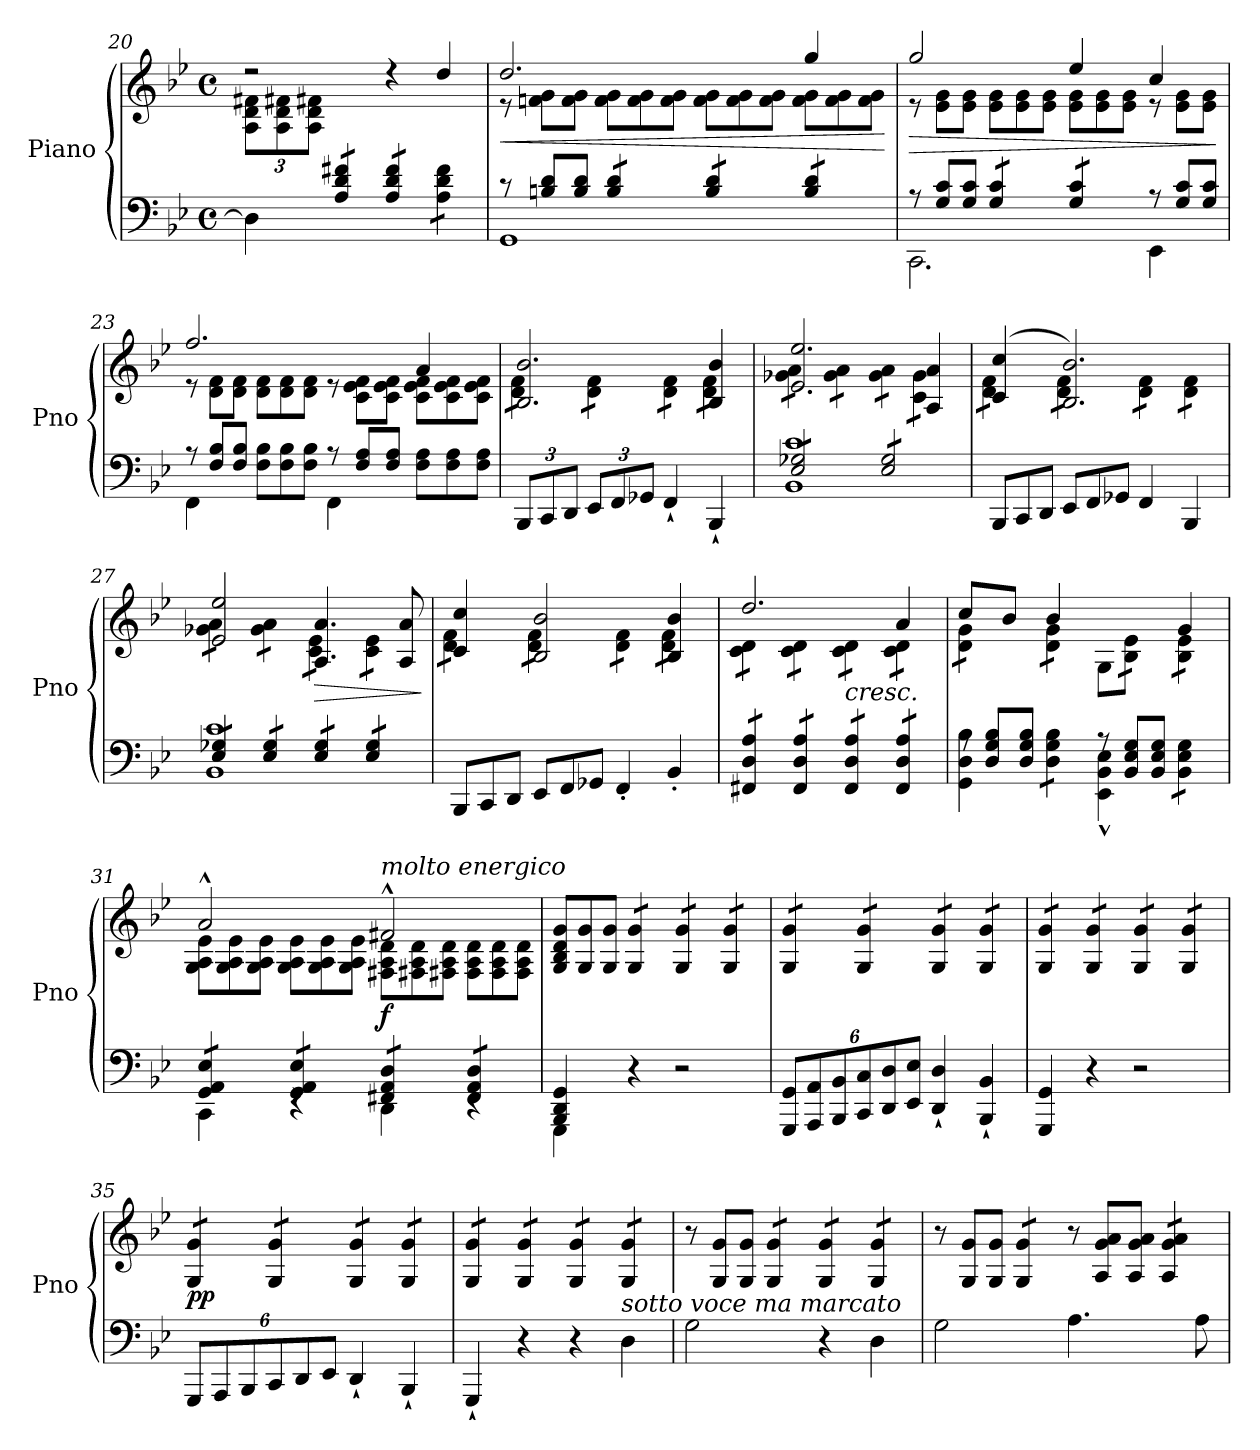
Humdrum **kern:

**kern	**kern	**dynam
*part1	*part1	*part1
*staff2	*staff1	*staff1/2
*I"Piano	*	*
*I'Pno	*	*
*clefF4	*clefG2	*
*k[b-e-]	*k[b-e-]	*
*M4/4	*M4/4	*
*met(c)	*met(c)	*
=20	=20	=20
*^	*^	*
*	*	*tremolo	*	*
4ryy	4D\]	2rdd	12A\ 12d\ 12f#X\L	.
.	.	.	12A\ 12d\ 12f#X\	.
.	.	.	12A\ 12d\ 12f#X\J	.
*	*	*Xtremolo	*	*
*tremolo	*	*	*	*
12A/ 12d/ 12f#X/L	4ryy	.	2.ryy	.
12A/ 12d/ 12f#X/	.	.	.	.
12A/ 12d/ 12f#X/J	.	.	.	.
*Xtuplet	*	*	*	*
12A/ 12d/ 12f#/L	2ryy	4rdd	.	.
12A/ 12d/ 12f#/	.	.	.	.
12A/ 12d/ 12f#/J	.	.	.	.
12A\ 12d\ 12f#\L	.	4dd/	.	.
12A\ 12d\ 12f#\	.	.	.	.
12A\ 12d\ 12f#\J	.	.	.	.
*Xtremolo	*	*	*	*
=21	=21	=21	=21	=21
!	!	!	!	!LO:HP:b
*	*	*	*Xtuplet	*
12r	1GG	2.dd/	12r	<
12Bn/ 12d/L	.	.	12fn\ 12g\L	.
12B/ 12d/J	.	.	12f\ 12g\J	.
*tremolo	*	*	*	*
*	*	*tremolo	*	*
12B/ 12d/L	.	.	12f\ 12g\L	.
12B/ 12d/	.	.	12f\ 12g\	.
12B/ 12d/J	.	.	12f\ 12g\J	.
12B/ 12d/L	.	.	12f\ 12g\L	.
12B/ 12d/	.	.	12f\ 12g\	.
12B/ 12d/J	.	.	12f\ 12g\J	.
12B/ 12d/L	.	4gg/	12f\ 12g\L	.
12B/ 12d/	.	.	12f\ 12g\	.
12B/ 12d/J	.	.	12f\ 12g\J	.
*	*	*Xtremolo	*	*
*Xtremolo	*	*	*	*
*v	*v	*	*	*
*	*v	*v	*
.	.	[
=22	=22	=22
*^	*	*
!	!	!	!LO:HP:b
*	*	*^	*
12r	2.CC\	2gg/	12r	>
12G/ 12c/L	.	.	12e-\ 12g\L	.
12G/ 12c/J	.	.	12e-\ 12g\J	.
*tremolo	*	*	*	*
*	*	*tremolo	*	*
12G/ 12c/L	.	.	12e-\ 12g\L	.
12G/ 12c/	.	.	12e-\ 12g\	.
12G/ 12c/J	.	.	12e-\ 12g\J	.
12G/ 12c/L	.	4ee-/	12e-\ 12g\L	.
12G/ 12c/	.	.	12e-\ 12g\	.
12G/ 12c/J	.	.	12e-\ 12g\J	.
*	*	*Xtremolo	*	*
*Xtremolo	*	*	*	*
12r	4EE-\	4cc/	12r	.
12G/ 12c/L	.	.	12e-\ 12g\L	.
12G/ 12c/J	.	.	12e-\ 12g\J	.
*v	*v	*	*	*
*	*v	*v	*
.	.	]
=23	=23	=23
*^	*^	*
12r	4FF\	2.ff/	12r	.
12F/ 12B-/L	.	.	12d\ 12f\L	.
12F/ 12B-/J	.	.	12d\ 12f\J	.
12F\ 12B-\L	4ryy	.	12d\ 12f\L	.
12F\ 12B-\	.	.	12d\ 12f\	.
12F\ 12B-\J	.	.	12d\ 12f\J	.
12r	4FF\	.	12r	.
12F/ 12A/L	.	.	12c\ 12e-\ 12f\L	.
12F/ 12A/J	.	.	12c\ 12e-\ 12f\J	.
12F\ 12A\L	4ryy	4a/	12c\ 12e-\ 12f\L	.
12F\ 12A\	.	.	12c\ 12e-\ 12f\	.
12F\ 12A\J	.	.	12c\ 12e-\ 12f\J	.
*v	*v	*	*	*
!!LO:PB:g=z	!!
=24	=24	=24	=24
*tuplet	*	*	*
*Xbrackettup	*	*	*
*	*tremolo	*	*
12BBB-/L	2.B-/ 2.b-/	12d\ 12f\L	.
12CC/	.	12d\ 12f\	.
12DD/J	.	12d\ 12f\J	.
12EE-/L	.	12d\ 12f\L	.
12FF/	.	12d\ 12f\	.
12GG-X/J	.	12d\ 12f\J	.
4FF`/	.	12d\ 12f\L	.
.	.	12d\ 12f\	.
.	.	12d\ 12f\J	.
4BBB-`/	4B-/ 4b-/	12d\ 12f\L	.
.	.	12d\ 12f\	.
.	.	12d\ 12f\J	.
=25	=25	=25	=25
*^	*	*	*
!	!	!	!	!LO:DY:b
!	!	!	!	!LO:DY:n=1:b
*tremolo	*	*	*	*
12E-/ 12G-X/L	1BB- 1c	2.e-/ 2.ee-/	12g-X\ 12a\L	other-dynamics rf
12E-/ 12G-X/	.	.	12g-X\ 12a\	.
12E-/ 12G-X/	.	.	12g-X\ 12a\J	.
12E-/ 12G-X/	.	.	12g-\ 12a\L	.
12E-/ 12G-X/	.	.	12g-\ 12a\	.
12E-/ 12G-X/J	.	.	12g-\ 12a\J	.
12E-/ 12G-/L	.	.	12g-\ 12a\L	.
12E-/ 12G-/	.	.	12g-\ 12a\	.
12E-/ 12G-/	.	.	12g-\ 12a\J	.
12E-/ 12G-/	.	4A/ 4a/	12c\ 12g-\L	.
12E-/ 12G-/	.	.	12c\ 12g-\	.
12E-/ 12G-/J	.	.	12c\ 12g-\J	.
*Xtremolo	*	*	*	*
*v	*v	*	*	*
=26	=26	=26	=26
*Xtuplet	*	*	*
12BBB-/L	(>4c/ 4cc/	12d\ 12f\L	.
12CC/	.	12d\ 12f\	.
12DD/J	.	12d\ 12f\J	.
12EE-/L	2.B-/ 2.b-/)	12d\ 12f\L	.
12FF/	.	12d\ 12f\	.
12GG-X/J	.	12d\ 12f\J	.
4FF/	.	12d\ 12f\L	.
.	.	12d\ 12f\	.
.	.	12d\ 12f\J	.
4BBB-/	.	12d\ 12f\L	.
.	.	12d\ 12f\	.
.	.	12d\ 12f\J	.
!!LO:LB:g=z	!!
=27	=27	=27	=27
*^	*	*	*
!	!	!	!	!LO:DY:b
!	!	!	!	!LO:DY:n=1:b
*tremolo	*	*	*	*
12E-/ 12G-X/L	1BB- 1c	2e-/ 2ee-/	12g-X\ 12a\L	other-dynamics rf
12E-/ 12G-X/	.	.	12g-X\ 12a\	.
12E-/ 12G-X/J	.	.	12g-X\ 12a\J	.
12E-/ 12G-/L	.	.	12g-\ 12a\L	.
12E-/ 12G-/	.	.	12g-\ 12a\	.
12E-/ 12G-/J	.	.	12g-\ 12a\J	.
!	!	!	!	!LO:HP:b
12E-/ 12G-/L	.	4.A/ 4.a/	12c\ 12e-\L	>
12E-/ 12G-/	.	.	12c\ 12e-\	.
12E-/ 12G-/J	.	.	12c\ 12e-\J	.
12E-/ 12G-/L	.	.	12c\ 12e-\L	.
12E-/ 12G-/	.	.	12c\ 12e-\	.
.	.	8A/ 8a/	.	.
12E-/ 12G-/J	.	.	12c\ 12e-\J	.
*Xtremolo	*	*	*	*
*v	*v	*	*	*
*	*v	*v	*
.	.	]
=28	=28	=28
*	*^	*
12BBB-/L	4c/ 4cc/	12d\ 12f\L	.
12CC/	.	12d\ 12f\	.
12DD/J	.	12d\ 12f\J	.
12EE-/L	2B-/ 2b-/	12d\ 12f\L	.
12FF/	.	12d\ 12f\	.
12GG-X/J	.	12d\ 12f\J	.
4FF'/	.	12d\ 12f\L	.
.	.	12d\ 12f\	.
.	.	12d\ 12f\J	.
4BB-'/	4B-/ 4b-/	12d\ 12f\L	.
.	.	12d\ 12f\	.
.	.	12d\ 12f\J	.
=29	=29	=29	=29
*tremolo	*	*	*
12FF#X/ 12D/ 12A/L	2.dd/	12c\ 12d\L	.
12FF#X/ 12D/ 12A/	.	12c\ 12d\	.
12FF#X/ 12D/ 12A/J	.	12c\ 12d\J	.
12FF#/ 12D/ 12A/L	.	12c\ 12d\L	.
12FF#/ 12D/ 12A/	.	12c\ 12d\	.
12FF#/ 12D/ 12A/J	.	12c\ 12d\J	.
!	!	!LO:TX:b:i:t=cresc.	!
12FF#/ 12D/ 12A/L	.	12c\ 12d\L	.
12FF#/ 12D/ 12A/	.	12c\ 12d\	.
12FF#/ 12D/ 12A/J	.	12c\ 12d\J	.
12FF#/ 12D/ 12A/L	4a/	12c\ 12d\L	.
12FF#/ 12D/ 12A/	.	12c\ 12d\	.
12FF#/ 12D/ 12A/J	.	12c\ 12d\J	.
*Xtremolo	*	*	*
=30	=30	=30	=30
*^	*	*	*
12rA	4GG\ 4D\ 4B-\	8cc/L	12d\ 12g\L	.
12D/ 12G/ 12B-/L	.	.	12d\ 12g\	.
.	.	8b-/J	.	.
12D/ 12G/ 12B-/J	.	.	12d\ 12g\J	.
*tremolo	*	*	*	*
12D\ 12G\ 12B-\L	4ryy	4b-/	12d\ 12g\L	.
12D\ 12G\ 12B-\	.	.	12d\ 12g\	.
12D\ 12G\ 12B-\J	.	.	12d\ 12g\J	.
*	*	*Xtremolo	*	*
*Xtremolo	*	*	*	*
12rA	4EE-\^^ 4BB-\^^ 4E-\^^	4ryy	12G\L	.
12BB-/ 12E-/ 12G/L	.	.	12B-\ 12e-\	.
12BB-/ 12E-/ 12G/J	.	.	12B-\ 12e-\J	.
*tremolo	*	*	*	*
*	*	*tremolo	*	*
12BB-\ 12E-\ 12G\L	4ryy	4g/	12B-\ 12e-\L	.
12BB-\ 12E-\ 12G\	.	.	12B-\ 12e-\	.
12BB-\ 12E-\ 12G\J	.	.	12B-\ 12e-\J	.
!!LO:LB:g=z	!!
=31	=31	=31	=31	=31
12GG/ 12AA/ 12E-/L	4CC\	2a^^/	12G\ 12A\ 12e-\L	.
12GG/ 12AA/ 12E-/	.	.	12G\ 12A\ 12e-\	.
12GG/ 12AA/ 12E-/J	.	.	12G\ 12A\ 12e-\J	.
12GG/ 12AA/ 12E-/L	4rEE	.	12G\ 12A\ 12e-\L	.
12GG/ 12AA/ 12E-/	.	.	12G\ 12A\ 12e-\	.
12GG/ 12AA/ 12E-/J	.	.	12G\ 12A\ 12e-\J	.
!	!	!LO:TX:a:i:t=molto energico	!	!
!	!	!	!	!LO:DY:b
12FF#X/ 12AA/ 12D/L	4DD\	2f#X^^/	12F#X\ 12A\ 12d\L	f
12FF#X/ 12AA/ 12D/	.	.	12F#X\ 12A\ 12d\	.
12FF#X/ 12AA/ 12D/J	.	.	12F#X\ 12A\ 12d\J	.
12FF#/ 12AA/ 12D/L	4rEE	.	12F#\ 12A\ 12d\L	.
12FF#/ 12AA/ 12D/	.	.	12F#\ 12A\ 12d\	.
12FF#/ 12AA/ 12D/J	.	.	12F#\ 12A\ 12d\J	.
*	*	*Xtremolo	*	*
*Xtremolo	*	*	*	*
*	*	*v	*v	*
=32	=32	=32	=32
4BBB-/ 4DD/ 4GG/	4GGG\	12G/ 12B-/ 12d/ 12g/L	.
.	.	12G/ 12g/	.
.	.	12G/ 12g/J	.
*	*	*tremolo	*
4r	4ryy	12G/ 12g/L	.
.	.	12G/ 12g/	.
.	.	12G/ 12g/J	.
2r	2ryy	12G/ 12g/L	.
.	.	12G/ 12g/	.
.	.	12G/ 12g/J	.
.	.	12G/ 12g/L	.
.	.	12G/ 12g/	.
.	.	12G/ 12g/J	.
*v	*v	*	*
=33	=33	=33
*tuplet	*	*
12GGG/ 12GG/L	12G/ 12g/L	.
12AAA/ 12AA/	12G/ 12g/	.
12BBB-/ 12BB-/	12G/ 12g/J	.
12CC/ 12C/	12G/ 12g/L	.
12DD/ 12D/	12G/ 12g/	.
12EE-/ 12E-/J	12G/ 12g/J	.
4DD/` 4D/`	12G/ 12g/L	.
.	12G/ 12g/	.
.	12G/ 12g/J	.
4BBB-/` 4BB-/`	12G/ 12g/L	.
.	12G/ 12g/	.
.	12G/ 12g/J	.
=34	=34	=34
4GGG/ 4GG/	12G/ 12g/L	.
.	12G/ 12g/	.
.	12G/ 12g/J	.
4r	12G/ 12g/L	.
.	12G/ 12g/	.
.	12G/ 12g/J	.
2r	12G/ 12g/L	.
.	12G/ 12g/	.
.	12G/ 12g/J	.
.	12G/ 12g/L	.
.	12G/ 12g/	.
.	12G/ 12g/J	.
!!LO:LB:g=z
=35	=35	=35
!	!	!LO:DY:b
12GGG/L	12G/ 12g/L	pp
12AAA/	12G/ 12g/	.
12BBB-/	12G/ 12g/J	.
12CC/	12G/ 12g/L	.
12DD/	12G/ 12g/	.
12EE-/J	12G/ 12g/J	.
4DD`/	12G/ 12g/L	.
.	12G/ 12g/	.
.	12G/ 12g/J	.
4BBB-`/	12G/ 12g/L	.
.	12G/ 12g/	.
.	12G/ 12g/J	.
=36	=36	=36
4GGG`/	12G/ 12g/L	.
.	12G/ 12g/	.
.	12G/ 12g/J	.
4r	12G/ 12g/L	.
.	12G/ 12g/	.
.	12G/ 12g/J	.
4r	12G/ 12g/L	.
.	12G/ 12g/	.
.	12G/ 12g/J	.
!LO:TX:a:i:t=sotto voce ma marcato	!	!
4D\	12G/ 12g/L	.
.	12G/ 12g/	.
.	12G/ 12g/J	.
*	*Xtremolo	*
=37	=37	=37
2G\	12r	.
.	12G/ 12g/L	.
.	12G/ 12g/J	.
*	*tremolo	*
.	12G/ 12g/L	.
.	12G/ 12g/	.
.	12G/ 12g/J	.
4r	12G/ 12g/L	.
.	12G/ 12g/	.
.	12G/ 12g/J	.
4D\	12G/ 12g/L	.
.	12G/ 12g/	.
.	12G/ 12g/J	.
*	*Xtremolo	*
=38	=38	=38
2G\	12r	.
.	12G/ 12g/L	.
.	12G/ 12g/J	.
*	*tremolo	*
.	12G/ 12g/L	.
.	12G/ 12g/	.
.	12G/ 12g/J	.
*	*Xtremolo	*
4.A\	12r	.
.	12A/ 12g/ 12a/L	.
.	12A/ 12g/ 12a/J	.
*	*tremolo	*
.	12A/ 12g/ 12a/L	.
.	12A/ 12g/ 12a/	.
8A\	.	.
.	12A/ 12g/ 12a/J	.
*	*Xtremolo	*
=	=	=
*-	*-	*-
